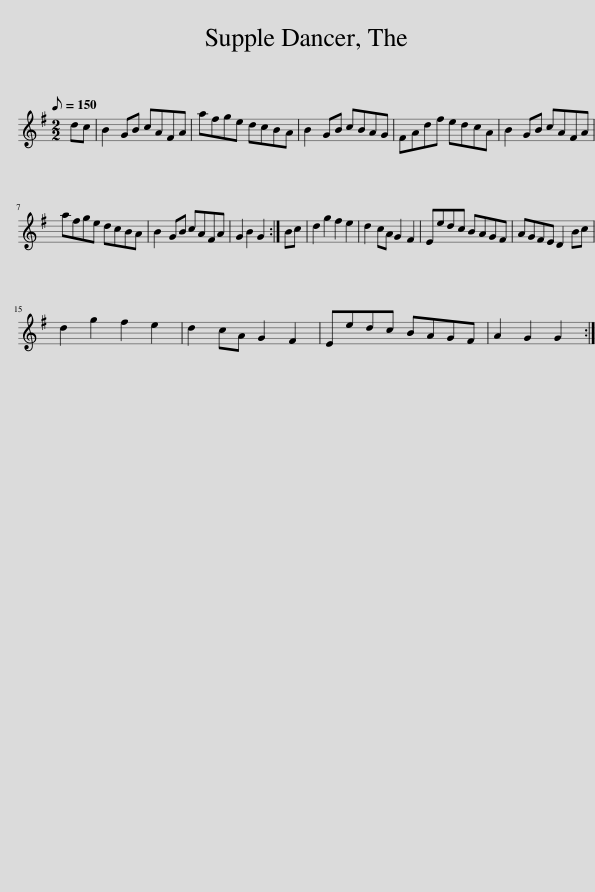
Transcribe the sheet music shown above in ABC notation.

X:1
L:1/8
Q:1/8=150
M:2/2
I:linebreak $
K:G
V:1 treble
V:1
 dc | B2 GB cAFA | afge dcBA | B2 GB cBAG | FAdf edcA | %5
 B2 GB cAFA |$ afge dcBA | B2 GB cAFA | G2 B2 G2 :| Bc | %10
 d2 g2 f2 e2 | d2 cA G2 F2 | Eedc BAGF | AGFE D2 Bc |$ d2 g2 f2 e2 | %15
 d2 cA G2 F2 | Eedc BAGF | A2 G2 G2 :| %18
